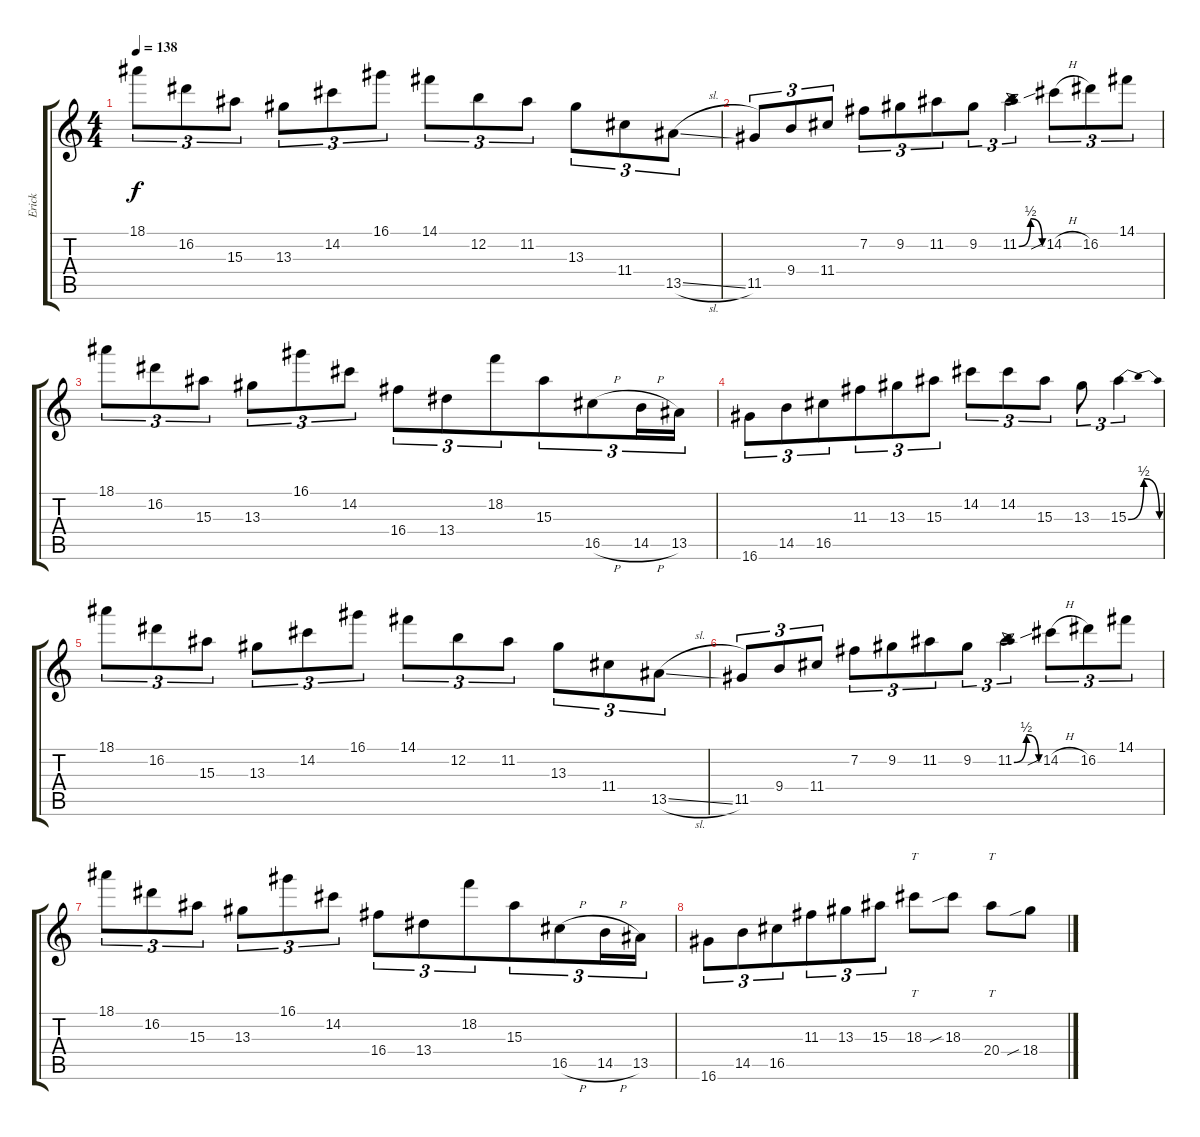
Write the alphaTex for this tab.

\track ("Erick" "Erick") {instrument overdrivenguitar}
\staff {score tabs}
\tuning (E4 B3 G3 D3 A2 E2) {hide}
\ts (4 4)
\tempo 138
\clef g2
\ks c
18.1.8{tu (3 2) dy f beam merge} 16.2.8{tu (3 2)} 15.3.8{tu (3 2)} 13.3.8{tu (3 2) beam merge} 14.2.8{tu (3 2) beam merge} 16.1.8{tu (3 2)} 14.1.8{tu (3 2) beam merge} 12.2.8{tu (3 2)} 11.2.8{tu (3 2)} 13.3.8{tu (3 2)} 11.4.8{tu (3 2)} 13.5{sl}.8{tu (3 2)} |
11.5.8{tu (3 2)} 9.4.8{tu (3 2)} 11.4.8{tu (3 2)} 7.2.8{tu (3 2)} 9.2.8{tu (3 2) beam merge} 11.2.8{tu (3 2) beam merge} 9.2.8{tu (3 2)} 11.2{be (bendrelease 0 0 30 2 30 2 60 0)}.4{tu (3 2) beam merge} 14.2{sib h}.8{tu (3 2)} 16.2.8{tu (3 2) beam merge} 14.1.8{tu (3 2)} |
18.1.8{tu (3 2) beam merge} 16.2.8{tu (3 2)} 15.3.8{tu (3 2)} 13.3.8{tu (3 2)} 16.1.8{tu (3 2) beam merge} 14.2.8{tu (3 2)} 16.4.8{tu (3 2)} 13.4.8{tu (3 2) beam merge} 18.2.8{tu (3 2) beam merge} 15.3.8{tu (3 2) beam merge} 16.5{h}.8{tu (3 2) beam merge} 14.5{h}.16{tu (3 2)} 13.5.16{tu (3 2)} |
16.6.8{tu (3 2) beam merge} 14.5.8{tu (3 2)} 16.5.8{tu (3 2) beam merge} 11.3.8{tu (3 2)} 13.3.8{tu (3 2)} 15.3.8{tu (3 2)} 14.2.8{tu (3 2) beam merge} 14.2.8{tu (3 2) beam merge} 15.3.8{tu (3 2)} 13.3.8{tu (3 2)} 15.3{be (bendrelease 0 0 30 2 30 2 60 0)}.4{tu (3 2)} |
18.1.8{tu (3 2) beam merge} 16.2.8{tu (3 2)} 15.3.8{tu (3 2)} 13.3.8{tu (3 2) beam merge} 14.2.8{tu (3 2) beam merge} 16.1.8{tu (3 2)} 14.1.8{tu (3 2) beam merge} 12.2.8{tu (3 2)} 11.2.8{tu (3 2)} 13.3.8{tu (3 2)} 11.4.8{tu (3 2)} 13.5{sl}.8{tu (3 2)} |
11.5.8{tu (3 2)} 9.4.8{tu (3 2)} 11.4.8{tu (3 2)} 7.2.8{tu (3 2)} 9.2.8{tu (3 2) beam merge} 11.2.8{tu (3 2) beam merge} 9.2.8{tu (3 2)} 11.2{be (bendrelease 0 0 30 2 30 2 60 0)}.4{tu (3 2) beam merge} 14.2{sib h}.8{tu (3 2)} 16.2.8{tu (3 2) beam merge} 14.1.8{tu (3 2)} |
18.1.8{tu (3 2) beam merge} 16.2.8{tu (3 2)} 15.3.8{tu (3 2)} 13.3.8{tu (3 2)} 16.1.8{tu (3 2) beam merge} 14.2.8{tu (3 2)} 16.4.8{tu (3 2)} 13.4.8{tu (3 2) beam merge} 18.2.8{tu (3 2) beam merge} 15.3.8{tu (3 2) beam merge} 16.5{h}.8{tu (3 2) beam merge} 14.5{h}.16{tu (3 2)} 13.5.16{tu (3 2)} |
16.6.8{tu (3 2) beam merge} 14.5.8{tu (3 2)} 16.5.8{tu (3 2) beam merge} 11.3.8{tu (3 2)} 13.3.8{tu (3 2)} 15.3.8{tu (3 2)} 18.3.8{tt beam merge} 18.3{sib}.8 20.4.8{tt} 18.4{sib}.8
